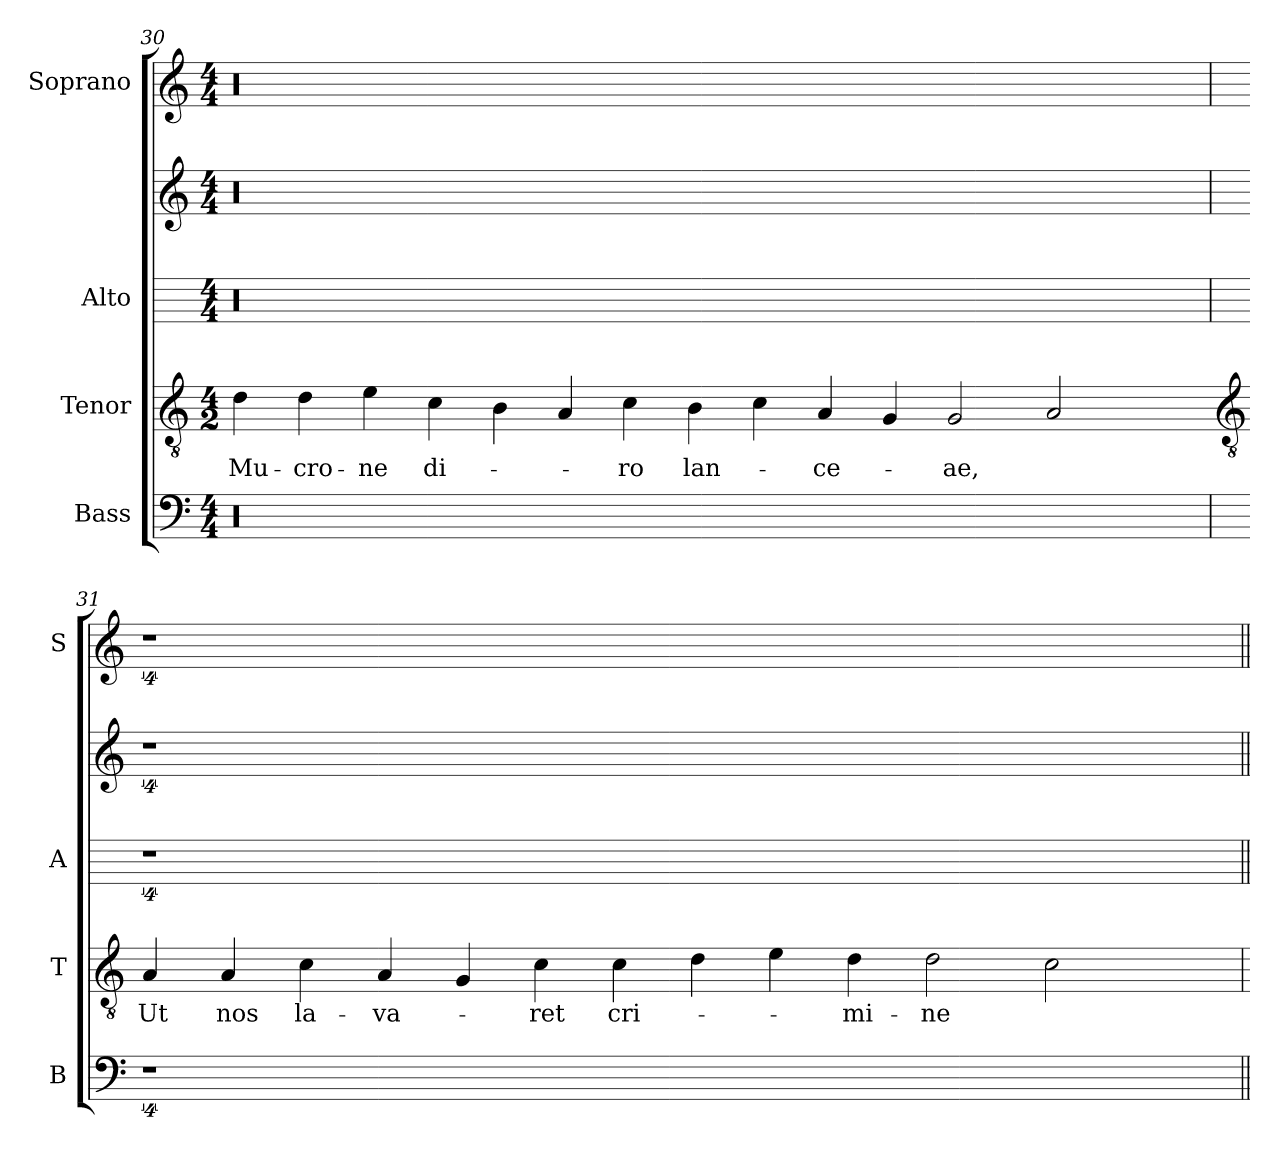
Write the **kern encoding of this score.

**kern	**kern	**text	**kern	**kern	**kern
*part4	*part3	*part3	*part2	*part2	*part1
*staff5	*staff4	*staff4	*staff3	*staff2	*staff1
*I"Bass	*I"Tenor	*	*I"Alto	*	*I"Soprano
*I'B	*I'T	*	*I'A	*	*I'S
!!LO:LB:g=z
*clefF4	*clefGv2	*	*	*clefG2	*clefG2
*k[]	*k[]	*	*k[]	*k[]	*k[]
*C:	*C:	*	*C:	*C:	*C:
*M4/4	*M4/2	*	*M4/4	*M4/4	*M4/4
=30	=30	=30	=30	=30	=30
!	!	!LO:LY:b	!	!	!
00r	4d	Mu-	00r	00r	00r
!	!	!LO:LY:b	!	!	!
.	4d	-cro-	.	.	.
!	!	!LO:LY:b	!	!	!
.	4e	-ne	.	.	.
!	!	!LO:LY:b	!	!	!
.	4c	di-	.	.	.
.	4B	.	.	.	.
.	4A	.	.	.	.
!	!	!LO:LY:b	!	!	!
.	4c	ro	.	.	.
!	!	!LO:LY:b	!	!	!
.	4B	lan-	.	.	.
.	4c	.	.	.	.
!	!	!LO:LY:b	!	!	!
.	4A	ce-	.	.	.
.	4G	.	.	.	.
!	!	!LO:LY:b	!	!	!
.	2G	ae,	.	.	.
.	2A	.	.	.	.
.	4ryy	.	.	.	.
!!LO:LB:g=z
=31	=31-	=31	=31	=31	=31
*	*clefGv2	*	*	*	*
!	!	!LO:LY:b	!	!	!
4%15r	4A	Ut	4%15r	4%15r	4%15r
!	!	!LO:LY:b	!	!	!
.	4A	nos	.	.	.
!	!	!LO:LY:b	!	!	!
.	4c	la-	.	.	.
!	!	!LO:LY:b	!	!	!
.	4A	-va-	.	.	.
.	4G	.	.	.	.
!	!	!LO:LY:b	!	!	!
.	4c	ret	.	.	.
!	!	!LO:LY:b	!	!	!
.	4c	cri-	.	.	.
.	4d	.	.	.	.
.	4e	.	.	.	.
!	!	!LO:LY:b	!	!	!
.	4d	mi-	.	.	.
!	!	!LO:LY:b	!	!	!
.	2d	-ne	.	.	.
.	2c	.	.	.	.
.	4ryy	.	.	.	.
=||	=	=||	=||	=||	=||
*-	*-	*-	*-	*-	*-
